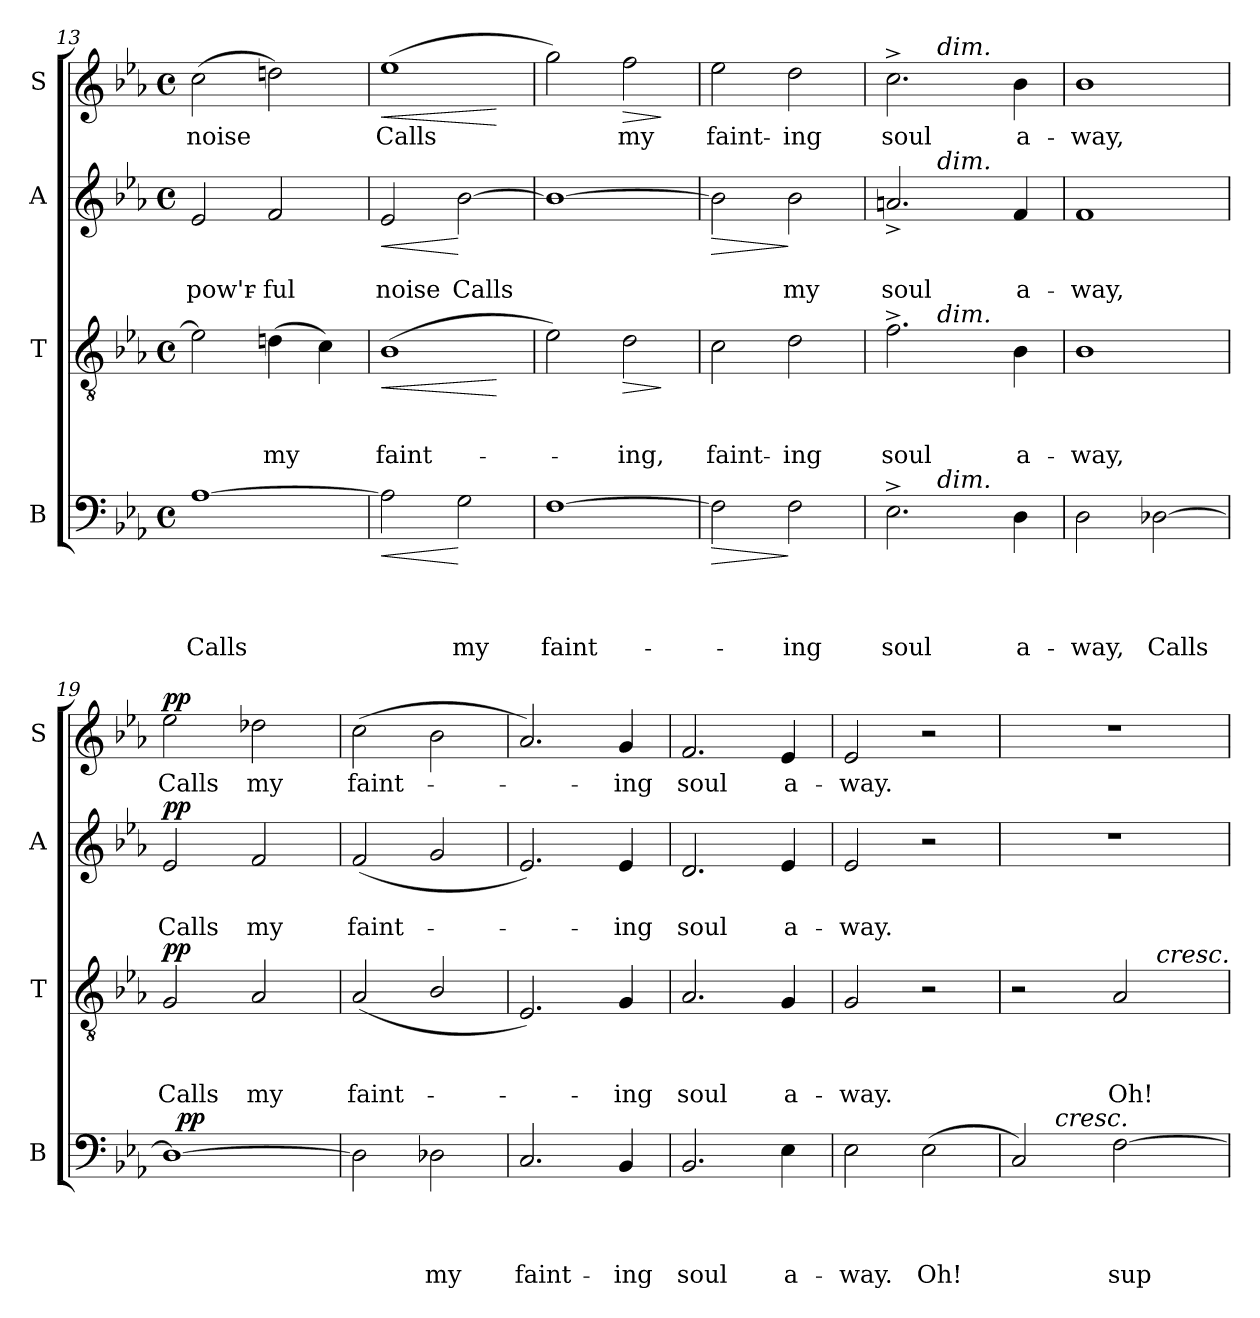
**kern	**text	**text	**text	**text	**dynam	**kern	**text	**text	**text	**dynam	**kern	**text	**text	**dynam	**kern	**text	**dynam
*part4	*part4	*part4	*part4	*part4	*part4	*part3	*part3	*part3	*part3	*part3	*part2	*part2	*part2	*part2	*part1	*part1	*part1
*staff4	*staff4	*staff4	*staff4	*staff4	*staff4	*staff3	*staff3	*staff3	*staff3	*staff3	*staff2	*staff2	*staff2	*staff2	*staff1	*staff1	*staff1
*I"B	*	*	*	*	*	*I"T	*	*	*	*	*I"A	*	*	*	*I"S	*	*
*I'B	*	*	*	*	*	*I'T	*	*	*	*	*I'A	*	*	*	*I'S	*	*
!!LO:LB:g=z
*clefF4	*	*	*	*	*	*clefGv2	*	*	*	*	*clefG2	*	*	*	*clefG2	*	*
*k[b-e-a-]	*	*	*	*	*	*k[b-e-a-]	*	*	*	*	*k[b-e-a-]	*	*	*	*k[b-e-a-]	*	*
*E-:	*	*	*	*	*	*E-:	*	*	*	*	*E-:	*	*	*	*E-:	*	*
*M4/4	*	*	*	*	*	*M4/4	*	*	*	*	*M4/4	*	*	*	*M4/4	*	*
*met(c)	*	*	*	*	*	*met(c)	*	*	*	*	*met(c)	*	*	*	*met(c)	*	*
=13	=13	=13	=13	=13	=13	=13	=13	=13	=13	=13	=13	=13	=13	=13	=13	=13	=13
!	!	!	!	!LO:LY:b	!	!	!	!	!	!	!	!	!LO:LY:b	!	!	!LO:LY:b	!
[>1A-	.	.	.	Calls	.	2e-\]	.	.	.	.	2e-/	.	pow'r-	.	(>2cc\	noise	.
!	!	!	!	!	!	!	!	!	!LO:LY:b	!	!	!	!LO:LY:b	!	!	!	!
.	.	.	.	.	.	(>4dni\	.	.	my	.	2f/	.	-ful	.	2ddn\)	.	.
.	.	.	.	.	.	4c\)	.	.	.	.	.	.	.	.	.	.	.
=14	=14	=14	=14	=14	=14	=14	=14	=14	=14	=14	=14	=14	=14	=14	=14	=14	=14
!	!	!	!	!	!LO:HP:b	!	!	!	!LO:LY:b	!LO:HP:b	!	!	!LO:LY:b	!LO:HP:b	!	!LO:LY:b	!LO:HP:b
2A-\]	.	.	.	.	<	(>1B-	.	.	faint-	<	2e-/	.	noise	<	(>1ee-	Calls	<
!	!	!	!	!LO:LY:b	!	!	!	!	!	!	!	!	!LO:LY:b	!	!	!	!
2G\	.	.	.	my	[	.	.	.	.	.	[>2b-\	.	Calls	[	.	.	.
.	.	.	.	.	.	.	.	.	.	[	.	.	.	.	.	.	[
=15	=15	=15	=15	=15	=15	=15	=15	=15	=15	=15	=15	=15	=15	=15	=15	=15	=15
!	!	!	!	!LO:LY:b	!	!	!	!	!	!	!	!	!	!	!	!	!
[>1F	.	.	.	faint-	.	2e-\)	.	.	.	.	1b-_	.	.	.	2gg\)	.	.
!	!	!	!	!	!	!	!	!	!LO:LY:b	!LO:HP:b	!	!	!	!	!	!LO:LY:b	!LO:HP:b
.	.	.	.	.	.	2d\	.	.	-ing,	>	.	.	.	.	2ff\	my	>
.	.	.	.	.	.	.	.	.	.	]	.	.	.	.	.	.	]
=16	=16	=16	=16	=16	=16	=16	=16	=16	=16	=16	=16	=16	=16	=16	=16	=16	=16
!	!	!	!	!	!LO:HP:b	!	!	!	!LO:LY:b	!	!	!	!	!LO:HP:b	!	!LO:LY:b	!
2F\]	.	.	.	.	>	2c\	.	.	faint-	.	2b-\]	.	.	>	2ee-\	faint-	.
!	!	!	!	!LO:LY:b	!	!	!	!	!LO:LY:b	!	!	!	!LO:LY:b	!	!	!LO:LY:b	!
2F\	.	.	.	-ing	]	2d\	.	.	-ing	.	2b-\	.	my	]	2dd\	-ing	.
=17	=17	=17	=17	=17	=17	=17	=17	=17	=17	=17	=17	=17	=17	=17	=17	=17	=17
!	!	!	!	!LO:LY:b	!	!	!	!	!LO:LY:b	!	!	!	!LO:LY:b	!	!	!LO:LY:b	!
*^	*	*	*	*	*	*^	*	*	*	*	*^	*	*	*	*^	*	*
2.E-^>\	4ryy	.	.	.	soul	.	2.f^>\	4ryy	.	.	soul	.	2.an^</	4ryy	.	soul	.	2.cc^>\	4ryy	soul	.
!	!	!	!	!	!	!	!	!	!	!	!	!	!	!	!	!	!	!	!LO:TX:a:i:t=dim.	!	!
!	!	!	!	!	!	!	!	!	!	!	!	!	!	!LO:TX:a:i:t=dim.	!	!	!	!	!	!	!
!	!	!	!	!	!	!	!	!LO:TX:a:i:t=dim.	!	!	!	!	!	!	!	!	!	!	!	!	!
!	!LO:TX:a:i:t=dim.	!	!	!	!	!	!	!	!	!	!	!	!	!	!	!	!	!	!	!	!
.	2.ryy	.	.	.	.	.	.	2.ryy	.	.	.	.	.	2.ryy	.	.	.	.	2.ryy	.	.
!	!	!	!	!	!LO:LY:b	!	!	!	!	!	!LO:LY:b	!	!	!	!	!LO:LY:b	!	!	!	!LO:LY:b	!
4D\	.	.	.	.	a-	.	4B-\	.	.	.	a-	.	4f/	.	.	a-	.	4b-\	.	a-	.
=18	=18	=18	=18	=18	=18	=18	=18	=18	=18	=18	=18	=18	=18	=18	=18	=18	=18	=18	=18	=18	=18
!	!	!	!	!	!LO:LY:b	!	!	!	!	!	!LO:LY:b	!	!	!	!	!LO:LY:b	!	!	!	!LO:LY:b	!
*v	*v	*	*	*	*	*	*	*	*	*	*	*	*v	*v	*	*	*	*v	*v	*	*
*	*	*	*	*	*	*v	*v	*	*	*	*	*	*	*	*	*	*	*
2D\	.	.	.	-way,	.	1B-	.	.	-way,	.	1f	.	-way,	.	1b-	-way,	.
!	!	!	!	!LO:LY:b	!	!	!	!	!	!	!	!	!	!	!	!	!
[<2D-X\	.	.	.	Calls	.	.	.	.	.	.	.	.	.	.	.	.	.
!!LO:LB:g=z
=19	=19	=19	=19	=19	=19	=19	=19	=19	=19	=19	=19	=19	=19	=19	=19	=19	=19
!	!	!	!	!	!	!	!	!	!LO:LY:b	!LO:DY:a	!	!	!LO:LY:b	!LO:DY:a	!	!LO:LY:b	!LO:DY:a
*^	*	*	*	*	*	*	*	*	*	*	*	*	*	*	*	*	*
1D-_	32ryy	.	.	.	.	.	2G/	.	.	Calls	pp	2e-/	.	Calls	pp	2ee-\	Calls	pp
!	!	!	!	!	!	!LO:DY:a	!	!	!	!	!	!	!	!	!	!	!	!
.	2ryy	.	.	.	.	pp	.	.	.	.	.	.	.	.	.	.	.	.
!	!	!	!	!	!	!	!	!	!	!LO:LY:b	!	!	!	!LO:LY:b	!	!	!LO:LY:b	!
.	.	.	.	.	.	.	2A-/	.	.	my	.	2f/	.	my	.	2dd-X\	my	.
.	4...ryy	.	.	.	.	.	.	.	.	.	.	.	.	.	.	.	.	.
=20	=20	=20	=20	=20	=20	=20	=20	=20	=20	=20	=20	=20	=20	=20	=20	=20	=20	=20
!	!	!	!	!	!	!	!	!	!	!LO:LY:b	!	!	!	!LO:LY:b	!	!	!LO:LY:b	!
*v	*v	*	*	*	*	*	*	*	*	*	*	*	*	*	*	*	*	*
2D-\]	.	.	.	.	.	(<2A-/	.	.	faint-	.	(<2f/	.	faint-	.	(>2cc\	faint-	.
!	!	!	!	!LO:LY:b	!	!	!	!	!	!	!	!	!	!	!	!	!
2D-X\	.	.	.	my	.	2B-/	.	.	.	.	2g/	.	.	.	2b-\	.	.
=21	=21	=21	=21	=21	=21	=21	=21	=21	=21	=21	=21	=21	=21	=21	=21	=21	=21
!	!	!	!	!LO:LY:b	!	!	!	!	!	!	!	!	!	!	!	!	!
2.C/	.	.	.	faint-	.	2.E-/)	.	.	.	.	2.e-/)	.	.	.	2.a-/)	.	.
!	!	!	!	!LO:LY:b	!	!	!	!	!LO:LY:b	!	!	!	!LO:LY:b	!	!	!LO:LY:b	!
4BB-/	.	.	.	-ing	.	4G/	.	.	-ing	.	4e-/	.	-ing	.	4g/	-ing	.
=22	=22	=22	=22	=22	=22	=22	=22	=22	=22	=22	=22	=22	=22	=22	=22	=22	=22
!	!	!	!	!LO:LY:b	!	!	!	!	!LO:LY:b	!	!	!	!LO:LY:b	!	!	!LO:LY:b	!
2.BB-/	.	.	.	soul	.	2.A-/	.	.	soul	.	2.d/	.	soul	.	2.f/	soul	.
!	!	!	!	!LO:LY:b	!	!	!	!	!LO:LY:b	!	!	!	!LO:LY:b	!	!	!LO:LY:b	!
4E-\	.	.	.	a-	.	4G/	.	.	a-	.	4e-/	.	a-	.	4e-/	a-	.
=23	=23	=23	=23	=23	=23	=23	=23	=23	=23	=23	=23	=23	=23	=23	=23	=23	=23
!	!	!	!	!LO:LY:b	!	!	!	!	!LO:LY:b	!	!	!	!LO:LY:b	!	!	!LO:LY:b	!
2E-\	.	.	.	-way.	.	2G/	.	.	-way.	.	2e-/	.	-way.	.	2e-/	-way.	.
!	!	!	!	!LO:LY:b	!	!	!	!	!	!	!	!	!	!	!	!	!
(>2E-\	.	.	.	Oh!	.	2r	.	.	.	.	2r	.	.	.	2r	.	.
=24	=24	=24	=24	=24	=24	=24	=24	=24	=24	=24	=24	=24	=24	=24	=24	=24	=24
*^	*	*	*	*	*	*^	*	*	*	*	*	*	*	*	*	*	*
2C/)	8.ryy	.	.	.	.	.	2r	2ryy	.	.	.	.	1r	.	.	.	1r	.	.
!	!LO:TX:a:i:t=cresc.	!	!	!	!	!	!	!	!	!	!	!	!	!	!	!	!	!	!
.	2ryy	.	.	.	.	.	.	.	.	.	.	.	.	.	.	.	.	.	.
!	!	!	!	!	!LO:LY:b	!	!	!	!	!	!LO:LY:b	!	!	!	!	!	!	!	!
[>2F\	.	.	.	.	sup-	.	2A-/	8.ryy	.	.	Oh!	.	.	.	.	.	.	.	.
!	!	!	!	!	!	!	!	!LO:TX:a:i:t=cresc.	!	!	!	!	!	!	!	!	!	!	!
.	4ryy	.	.	.	.	.	.	4ryy	.	.	.	.	.	.	.	.	.	.	.
.	16ryy	.	.	.	.	.	.	16ryy	.	.	.	.	.	.	.	.	.	.	.
*v	*v	*	*	*	*	*	*	*	*	*	*	*	*	*	*	*	*	*	*
*	*	*	*	*	*	*v	*v	*	*	*	*	*	*	*	*	*	*	*
=	=	=	=	=	=	=	=	=	=	=	=	=	=	=	=	=	=
*-	*-	*-	*-	*-	*-	*-	*-	*-	*-	*-	*-	*-	*-	*-	*-	*-	*-
